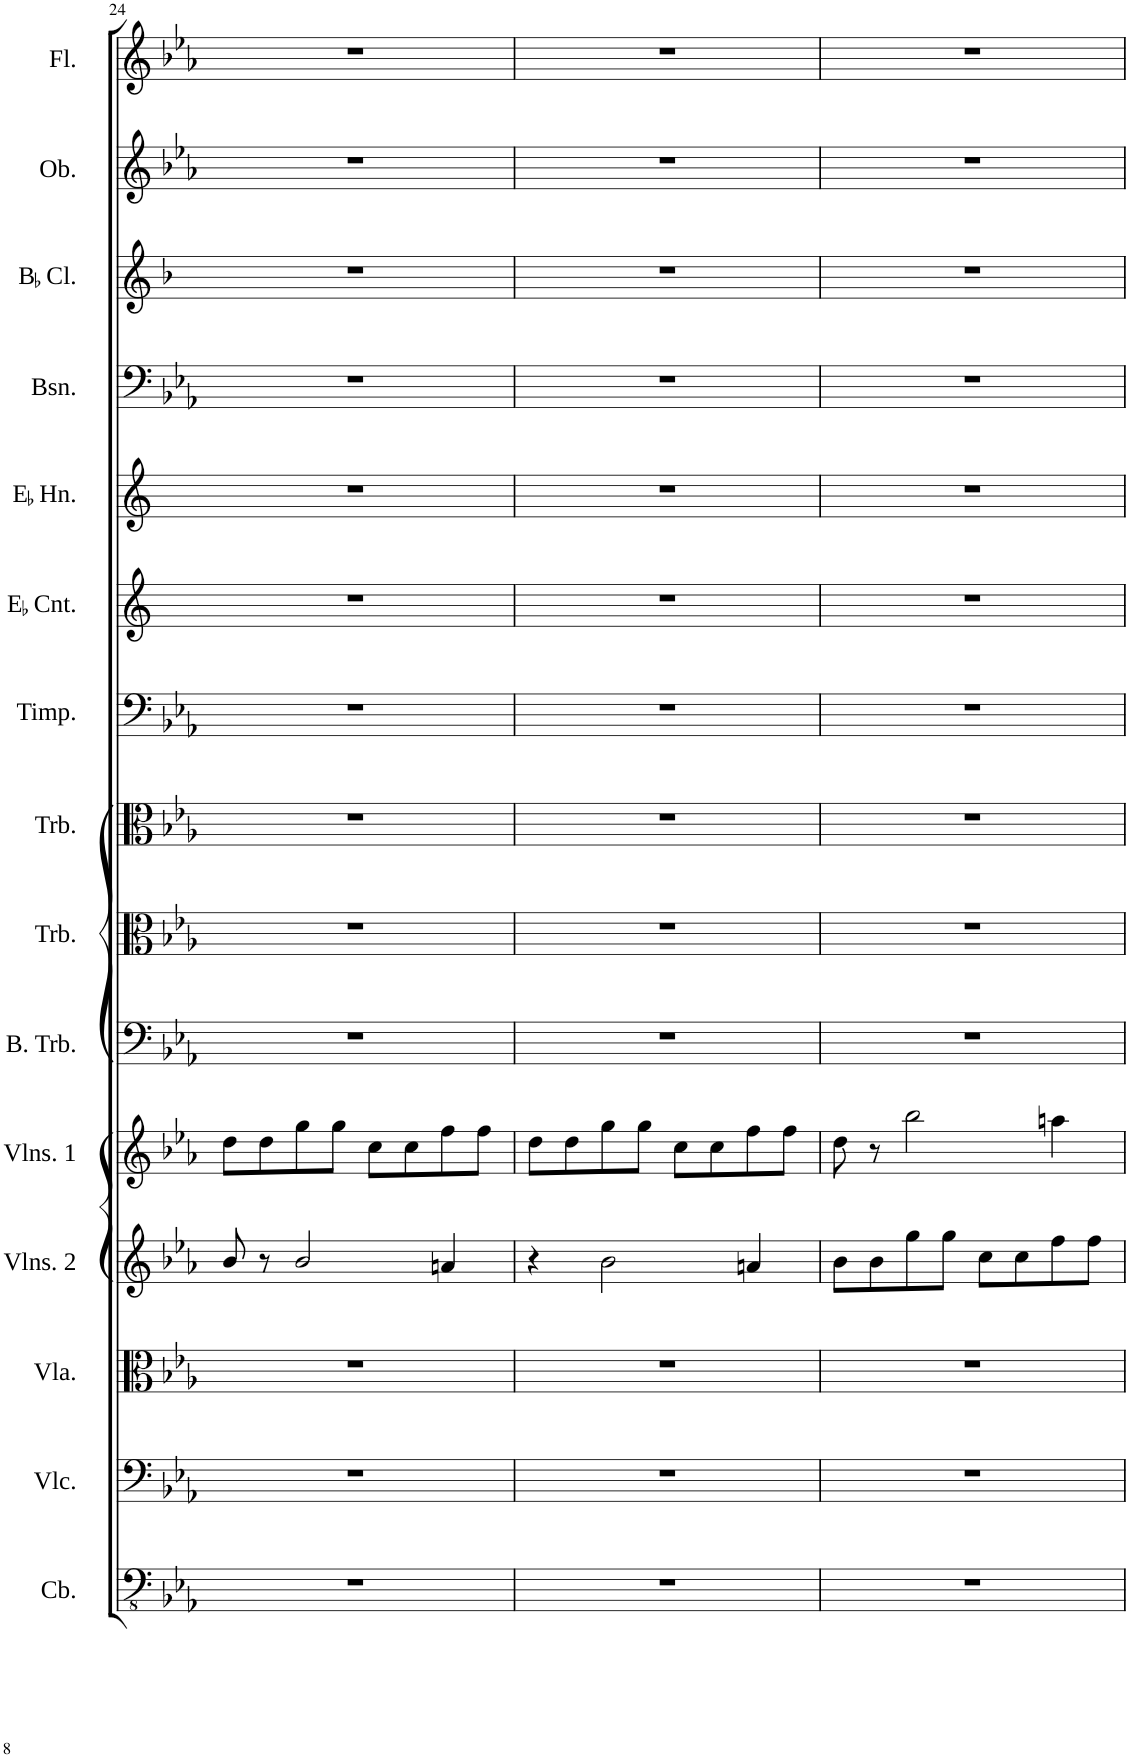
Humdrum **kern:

**kern	**kern	**kern	**kern	**kern	**kern	**kern	**kern	**kern	**kern	**kern	**kern	**kern	**kern	**kern
*part15	*part14	*part13	*part12	*part11	*part10	*part9	*part8	*part7	*part6	*part5	*part4	*part3	*part2	*part1
*staff15	*staff14	*staff13	*staff12	*staff11	*staff10	*staff9	*staff8	*staff7	*staff6	*staff5	*staff4	*staff3	*staff2	*staff1
*I"Double Bass	*I"Violoncello	*I"Viola	*I"Violins 2	*I"Violins 1	*I"Bass Trombone	*I"Trombone	*I"Trombone	*I"Timpani	*I"EaccidentalFlat Cornet	*I"EaccidentalFlat Horn	*I"Bassoon	*I"BaccidentalFlat Clarinet	*I"Oboe	*I"Flute
*	*I'Vlc.	*I'Vla.	*I'Vlns. 2	*I'Vlns. 1	*I'B. Trb.	*I'Trb.	*I'Trb.	*I'Timp.	*I'EaccidentalFlat Cnt.	*I'EaccidentalFlat Hn.	*I'Bsn.	*I'BaccidentalFlat Cl.	*I'Ob.	*I'Fl.
!!LO:PB:g=z
*clefFv4	*clefF4	*clefC3	*clefG2	*clefG2	*clefF4	*clefC3	*clefC3	*clefF4	*clefG2	*clefG2	*clefF4	*clefG2	*clefG2	*clefG2
*Trd7c12	*	*	*	*	*	*	*	*	*Trd-2c-3	*Trd5c9	*	*Trd1c2	*	*
*k[b-e-a-]	*k[b-e-a-]	*k[b-e-a-]	*k[b-e-a-]	*k[b-e-a-]	*k[b-e-a-]	*k[b-e-a-]	*k[b-e-a-]	*k[b-e-a-]	*k[]	*k[]	*k[b-e-a-]	*k[b-]	*k[b-e-a-]	*k[b-e-a-]
*M4/4	*M4/4	*M4/4	*M4/4	*M4/4	*M4/4	*M4/4	*M4/4	*M4/4	*M4/4	*M4/4	*M4/4	*M4/4	*M4/4	*M4/4
*met(c|)	*met(c|)	*met(c|)	*met(c|)	*met(c|)	*met(c|)	*met(c|)	*met(c|)	*met(c|)	*met(c|)	*met(c|)	*met(c|)	*met(c|)	*met(c|)	*met(c|)
=24	=24	=24	=24	=24	=24	=24	=24	=24	=24	=24	=24	=24	=24	=24
1r	1r	1r	8b-/	8dd\L	1r	1r	1r	1r	1r	1r	1r	1r	1r	1r
.	.	.	8r	8dd\	.	.	.	.	.	.	.	.	.	.
.	.	.	2b-/	8gg\	.	.	.	.	.	.	.	.	.	.
.	.	.	.	8gg\J	.	.	.	.	.	.	.	.	.	.
.	.	.	.	8cc\L	.	.	.	.	.	.	.	.	.	.
.	.	.	.	8cc\	.	.	.	.	.	.	.	.	.	.
.	.	.	4an/	8ff\	.	.	.	.	.	.	.	.	.	.
.	.	.	.	8ff\J	.	.	.	.	.	.	.	.	.	.
=25	=25	=25	=25	=25	=25	=25	=25	=25	=25	=25	=25	=25	=25	=25
1r	1r	1r	4r	8dd\L	1r	1r	1r	1r	1r	1r	1r	1r	1r	1r
.	.	.	.	8dd\	.	.	.	.	.	.	.	.	.	.
.	.	.	2b-\	8gg\	.	.	.	.	.	.	.	.	.	.
.	.	.	.	8gg\J	.	.	.	.	.	.	.	.	.	.
.	.	.	.	8cc\L	.	.	.	.	.	.	.	.	.	.
.	.	.	.	8cc\	.	.	.	.	.	.	.	.	.	.
.	.	.	4an/	8ff\	.	.	.	.	.	.	.	.	.	.
.	.	.	.	8ff\J	.	.	.	.	.	.	.	.	.	.
=26	=26	=26	=26	=26	=26	=26	=26	=26	=26	=26	=26	=26	=26	=26
1r	1r	1r	8b-\L	8dd\	1r	1r	1r	1r	1r	1r	1r	1r	1r	1r
.	.	.	8b-\	8r	.	.	.	.	.	.	.	.	.	.
.	.	.	8gg\	2bb-\	.	.	.	.	.	.	.	.	.	.
.	.	.	8gg\J	.	.	.	.	.	.	.	.	.	.	.
.	.	.	8cc\L	.	.	.	.	.	.	.	.	.	.	.
.	.	.	8cc\	.	.	.	.	.	.	.	.	.	.	.
.	.	.	8ff\	4aan\	.	.	.	.	.	.	.	.	.	.
.	.	.	8ff\J	.	.	.	.	.	.	.	.	.	.	.
=	=	=	=	=	=	=	=	=	=	=	=	=	=	=
*-	*-	*-	*-	*-	*-	*-	*-	*-	*-	*-	*-	*-	*-	*-
